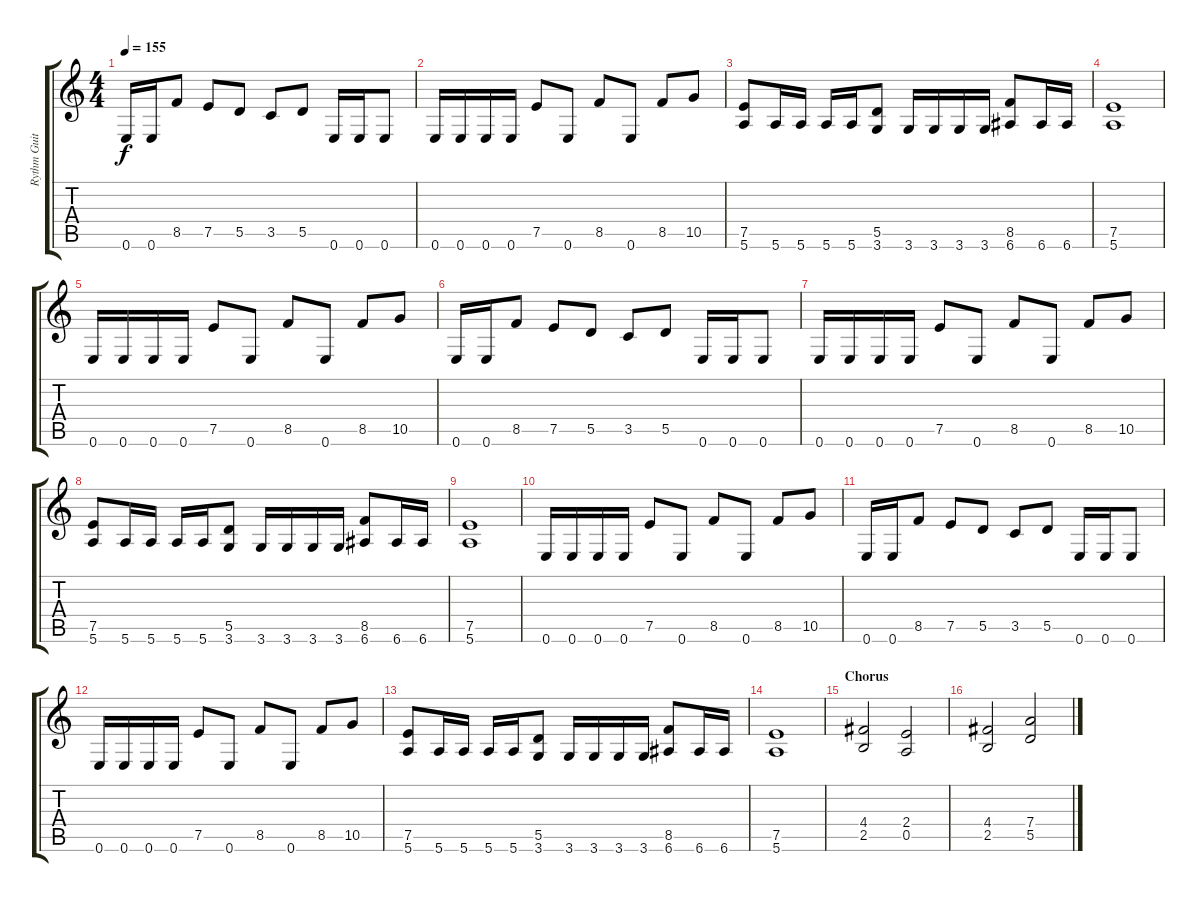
\track ("Rythm Guitar" "Rythm Guit") {instrument distortionguitar}
\staff {score tabs}
\tuning (E4 B3 G3 D3 A2 E2) {hide}
\ts (4 4)
\tempo 155
\clef g2
\ks c
0.6.16{dy f} 0.6.16 8.5.8 7.5.8 5.5.8 3.5.8 5.5.8 0.6.16 0.6.16 0.6.8 |
0.6.16 0.6.16 0.6.16 0.6.16 7.5.8 0.6.8 8.5.8 0.6.8 8.5.8 10.5.8 |
(7.5 5.6).8 5.6.16 5.6.16 5.6.16 5.6.16 (5.5 3.6).8 3.6.16 3.6.16 3.6.16 3.6.16 (8.5 6.6).8 6.6.16 6.6.16 |
(7.5 5.6).1 |
0.6.16 0.6.16 0.6.16 0.6.16 7.5.8 0.6.8 8.5.8 0.6.8 8.5.8 10.5.8 |
0.6.16 0.6.16 8.5.8 7.5.8 5.5.8 3.5.8 5.5.8 0.6.16 0.6.16 0.6.8 |
0.6.16 0.6.16 0.6.16 0.6.16 7.5.8 0.6.8 8.5.8 0.6.8 8.5.8 10.5.8 |
(7.5 5.6).8 5.6.16 5.6.16 5.6.16 5.6.16 (5.5 3.6).8 3.6.16 3.6.16 3.6.16 3.6.16 (8.5 6.6).8 6.6.16 6.6.16 |
(7.5 5.6).1 |
0.6.16 0.6.16 0.6.16 0.6.16 7.5.8 0.6.8 8.5.8 0.6.8 8.5.8 10.5.8 |
0.6.16 0.6.16 8.5.8 7.5.8 5.5.8 3.5.8 5.5.8 0.6.16 0.6.16 0.6.8 |
0.6.16 0.6.16 0.6.16 0.6.16 7.5.8 0.6.8 8.5.8 0.6.8 8.5.8 10.5.8 |
(7.5 5.6).8 5.6.16 5.6.16 5.6.16 5.6.16 (5.5 3.6).8 3.6.16 3.6.16 3.6.16 3.6.16 (8.5 6.6).8 6.6.16 6.6.16 |
(7.5 5.6).1 |
\section ("" "Chorus")
(4.4 2.5).2 (2.4 0.5).2 |
(4.4 2.5).2 (7.4 5.5).2
